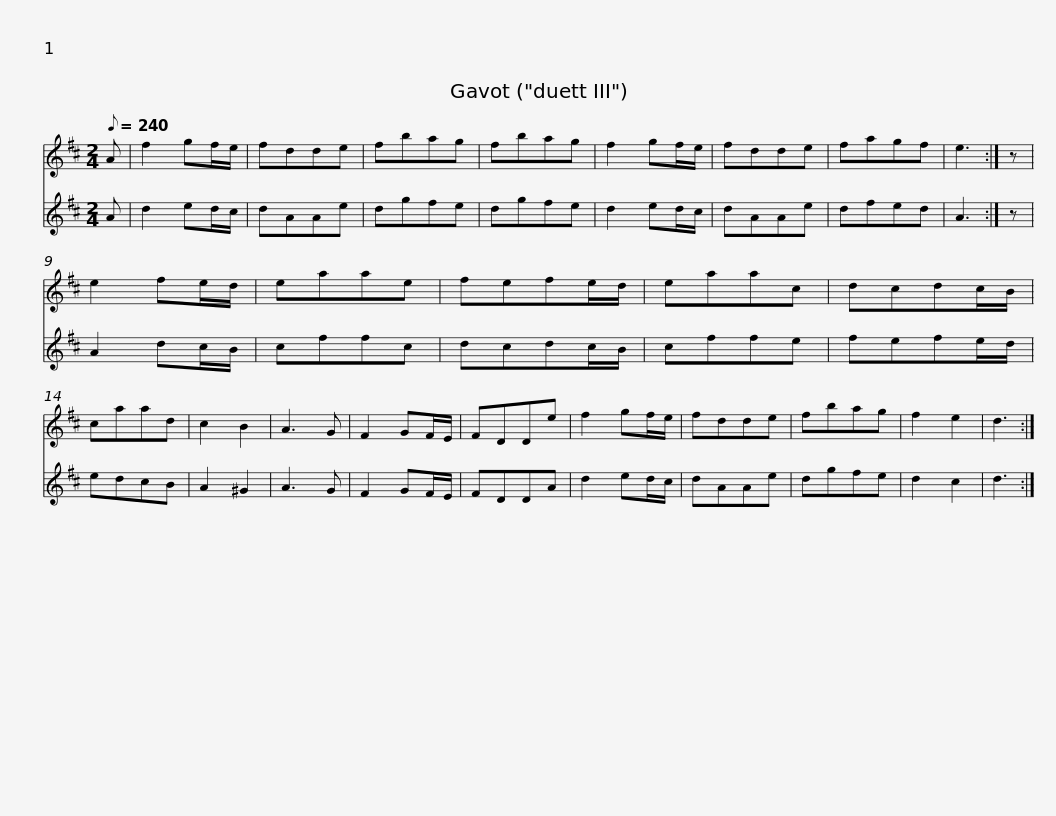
X:1
%%score 1 2
L:1/8
Q:1/8=240
M:2/4
I:linebreak $
K:D
V:1 treble
V:2 treble
V:1
 A | f2 gf/e/ | fdde | fbag | fbag | %5
 f2 gf/e/ | fdde | fagf | e3 :| z | %10
 e2 fe/d/ |$ eaae | fefe/d/ | eaac | dcdc/B/ | %15
 caad | c2 B2 | A3 G | F2 GF/E/ | FDDe | %20
 f2 gf/e/ |$ fdde | fbag | f2 e2 | d3 :| %25
V:2
 A | d2 ed/c/ | dAAe | dgfe | dgfe | %5
 d2 ed/c/ | dAAe | dfed | A3 :| z | %10
 A2 dc/B/ |$ cffc | dcdc/B/ | cffe | fefe/d/ | %15
 edcB | A2 ^G2 | A3 G | F2 GF/E/ | FDDA | %20
 d2 ed/c/ |$ dAAe | dgfe | d2 c2 | d3 :| %25
